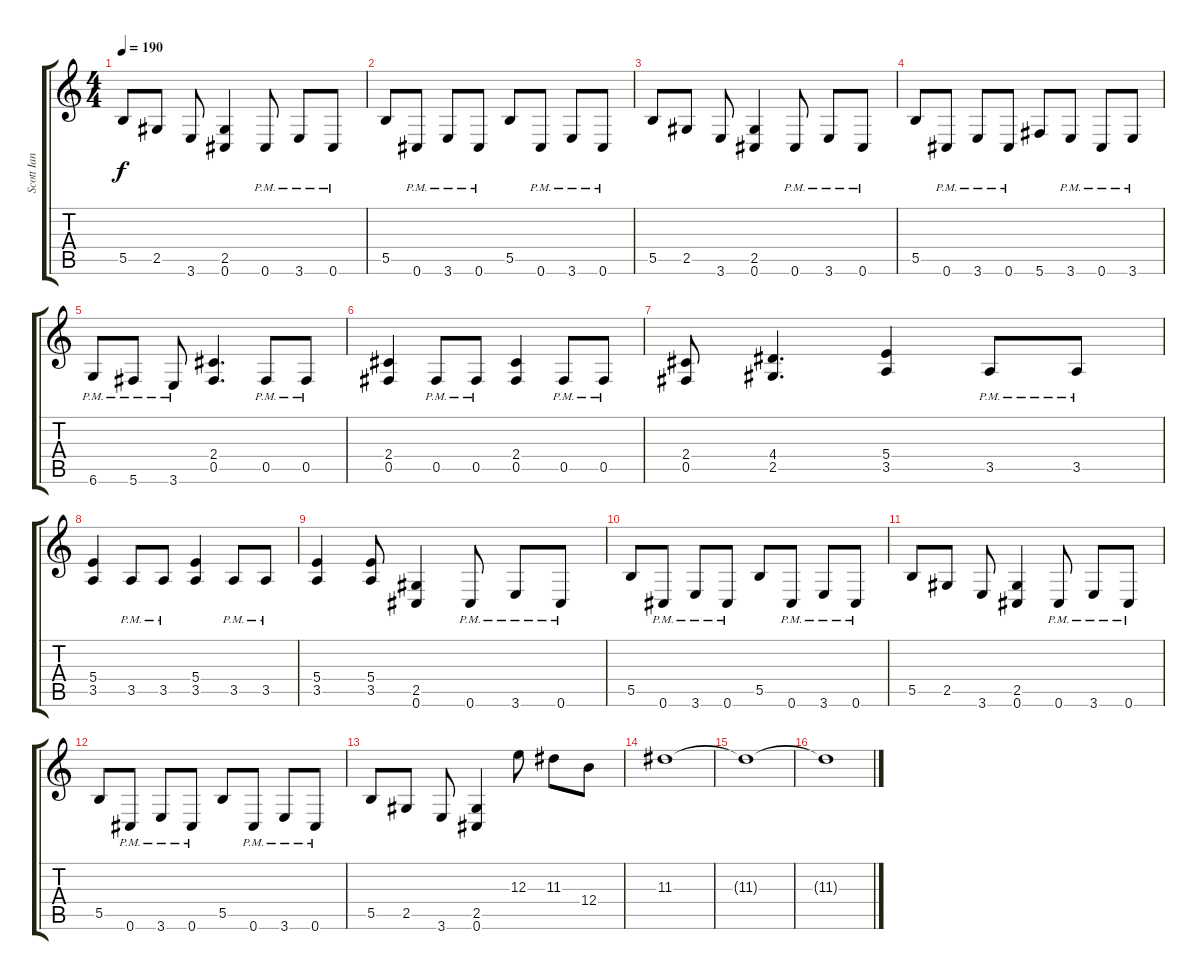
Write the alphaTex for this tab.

\track ("Scott Ian" "Scott Ian") {instrument distortionguitar}
\staff {score tabs}
\tuning (Db4 Ab3 E3 B2 Gb2 Db2) {hide}
\ts (4 4)
\tempo 190
\clef g2
\ks c
5.5.8{dy f} 2.5.8 3.6.8 (2.5 0.6).4 0.6{pm}.8 3.6{pm}.8 0.6{pm}.8 |
5.5.8 0.6{pm}.8 3.6{pm}.8 0.6{pm}.8 5.5.8 0.6{pm}.8 3.6{pm}.8 0.6{pm}.8 |
5.5.8 2.5.8 3.6.8 (2.5 0.6).4 0.6{pm}.8 3.6{pm}.8 0.6{pm}.8 |
5.5.8 0.6{pm}.8 3.6{pm}.8 0.6{pm}.8 5.6.8 3.6{pm}.8 0.6{pm}.8 3.6{pm}.8 |
6.6{pm}.8 5.6{pm}.8 3.6{pm}.8 (2.4 0.5).4{d} 0.5{pm}.8 0.5{pm}.8 |
(2.4 0.5).4 0.5{pm}.8 0.5{pm}.8 (2.4 0.5).4 0.5{pm}.8 0.5{pm}.8 |
(2.4 0.5).8 (4.4 2.5).4{d} (5.4 3.5).4 3.5{pm}.8 3.5{pm}.8 |
(5.4 3.5).4 3.5{pm}.8 3.5{pm}.8 (5.4 3.5).4 3.5{pm}.8 3.5{pm}.8 |
(5.4 3.5).4 (5.4 3.5).8 (2.5 0.6).4 0.6{pm}.8 3.6{pm}.8 0.6{pm}.8 |
5.5.8 0.6{pm}.8 3.6{pm}.8 0.6{pm}.8 5.5.8 0.6{pm}.8 3.6{pm}.8 0.6{pm}.8 |
5.5.8 2.5.8 3.6.8 (2.5 0.6).4 0.6{pm}.8 3.6{pm}.8 0.6{pm}.8 |
5.5.8 0.6{pm}.8 3.6{pm}.8 0.6{pm}.8 5.5.8 0.6{pm}.8 3.6{pm}.8 0.6{pm}.8 |
5.5.8 2.5.8 3.6.8 (2.5 0.6).4 12.3.8 11.3.8 12.4.8 |
11.3.1 |
11.3{t}.1 |
11.3{t}.1
